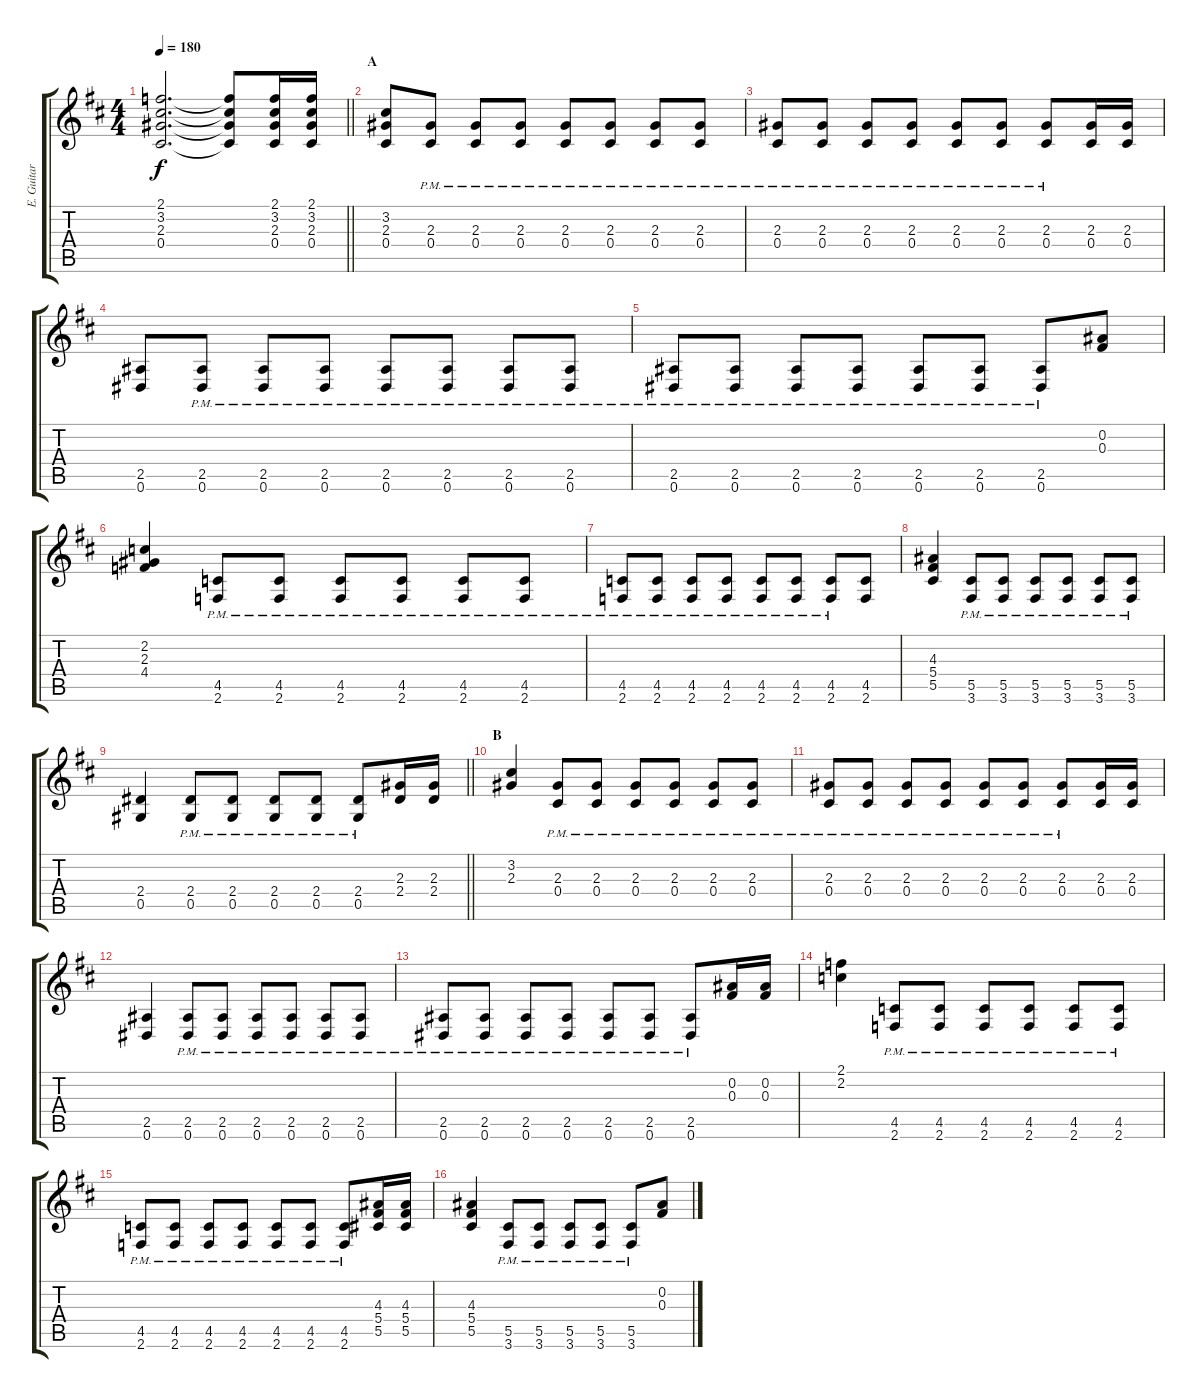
\track ("E. Guitar I" "E. Guitar ") {instrument overdrivenguitar}
\staff {score tabs}
\tuning (Eb4 Bb3 Gb3 Db3 Ab2 Eb2) {hide}
\ts (4 4)
\tempo 180
\clef g2
\barLineRight lightlight
\ks d
(2.1{t} 3.2{t} 2.3{t} 0.4{t}).2{d dy f} (2.1{t} 3.2{t} 2.3{t} 0.4{t}).8 (2.1 3.2 2.3 0.4).16 (2.1 3.2 2.3 0.4).16 |
\section ("" "A")
(3.2 2.3 0.4).8 (2.3{pm} 0.4{pm}).8 (2.3{pm} 0.4{pm}).8 (2.3{pm} 0.4{pm}).8 (2.3{pm} 0.4{pm}).8 (2.3{pm} 0.4{pm}).8 (2.3{pm} 0.4{pm}).8 (2.3{pm} 0.4{pm}).8 |
(2.3{pm} 0.4{pm}).8 (2.3{pm} 0.4{pm}).8 (2.3{pm} 0.4{pm}).8 (2.3{pm} 0.4{pm}).8 (2.3{pm} 0.4{pm}).8 (2.3{pm} 0.4{pm}).8 (2.3{pm} 0.4{pm}).8 (2.3 0.4).16 (2.3 0.4).16 |
(2.5 0.6).8 (2.5{pm} 0.6{pm}).8 (2.5{pm} 0.6{pm}).8 (2.5{pm} 0.6{pm}).8 (2.5{pm} 0.6{pm}).8 (2.5{pm} 0.6{pm}).8 (2.5{pm} 0.6{pm}).8 (2.5{pm} 0.6{pm}).8 |
(2.5{pm} 0.6{pm}).8 (2.5{pm} 0.6{pm}).8 (2.5{pm} 0.6{pm}).8 (2.5{pm} 0.6{pm}).8 (2.5{pm} 0.6{pm}).8 (2.5{pm} 0.6{pm}).8 (2.5{pm} 0.6{pm}).8 (0.2 0.3).8 |
(2.2 2.3 4.4).4 (4.5{pm} 2.6{pm}).8 (4.5{pm} 2.6{pm}).8 (4.5{pm} 2.6{pm}).8 (4.5{pm} 2.6{pm}).8 (4.5{pm} 2.6{pm}).8 (4.5{pm} 2.6{pm}).8 |
(4.5{pm} 2.6{pm}).8 (4.5{pm} 2.6{pm}).8 (4.5{pm} 2.6{pm}).8 (4.5{pm} 2.6{pm}).8 (4.5{pm} 2.6{pm}).8 (4.5{pm} 2.6{pm}).8 (4.5{pm} 2.6{pm}).8 (4.5 2.6).8 |
(4.3 5.4 5.5).4 (5.5{pm} 3.6{pm}).8 (5.5{pm} 3.6{pm}).8 (5.5{pm} 3.6{pm}).8 (5.5{pm} 3.6{pm}).8 (5.5{pm} 3.6{pm}).8 (5.5{pm} 3.6{pm}).8 |
\barLineRight lightlight
(2.4 0.5).4 (2.4{pm} 0.5{pm}).8 (2.4{pm} 0.5{pm}).8 (2.4{pm} 0.5{pm}).8 (2.4{pm} 0.5{pm}).8 (2.4{pm} 0.5{pm}).8 (2.3 2.4).16 (2.3 2.4).16 |
\section ("" "B")
(3.2 2.3).4 (2.3{pm} 0.4{pm}).8 (2.3{pm} 0.4{pm}).8 (2.3{pm} 0.4{pm}).8 (2.3{pm} 0.4{pm}).8 (2.3{pm} 0.4{pm}).8 (2.3{pm} 0.4{pm}).8 |
(2.3{pm} 0.4{pm}).8 (2.3{pm} 0.4{pm}).8 (2.3{pm} 0.4{pm}).8 (2.3{pm} 0.4{pm}).8 (2.3{pm} 0.4{pm}).8 (2.3{pm} 0.4{pm}).8 (2.3{pm} 0.4{pm}).8 (2.3 0.4).16 (2.3 0.4).16 |
(2.5 0.6).4 (2.5{pm} 0.6{pm}).8 (2.5{pm} 0.6{pm}).8 (2.5{pm} 0.6{pm}).8 (2.5{pm} 0.6{pm}).8 (2.5{pm} 0.6{pm}).8 (2.5{pm} 0.6{pm}).8 |
(2.5{pm} 0.6{pm}).8 (2.5{pm} 0.6{pm}).8 (2.5{pm} 0.6{pm}).8 (2.5{pm} 0.6{pm}).8 (2.5{pm} 0.6{pm}).8 (2.5{pm} 0.6{pm}).8 (2.5{pm} 0.6{pm}).8 (0.2 0.3).16 (0.2 0.3).16 |
(2.1 2.2).4 (4.5{pm} 2.6{pm}).8 (4.5{pm} 2.6{pm}).8 (4.5{pm} 2.6{pm}).8 (4.5{pm} 2.6{pm}).8 (4.5{pm} 2.6{pm}).8 (4.5{pm} 2.6{pm}).8 |
(4.5{pm} 2.6{pm}).8 (4.5{pm} 2.6{pm}).8 (4.5{pm} 2.6{pm}).8 (4.5{pm} 2.6{pm}).8 (4.5{pm} 2.6{pm}).8 (4.5{pm} 2.6{pm}).8 (4.5{pm} 2.6{pm}).8 (4.3 5.4 5.5).16 (4.3 5.4 5.5).16 |
(4.3 5.4 5.5).4 (5.5{pm} 3.6{pm}).8 (5.5{pm} 3.6{pm}).8 (5.5{pm} 3.6{pm}).8 (5.5{pm} 3.6{pm}).8 (5.5{pm} 3.6{pm}).8 (0.2 0.3).8
